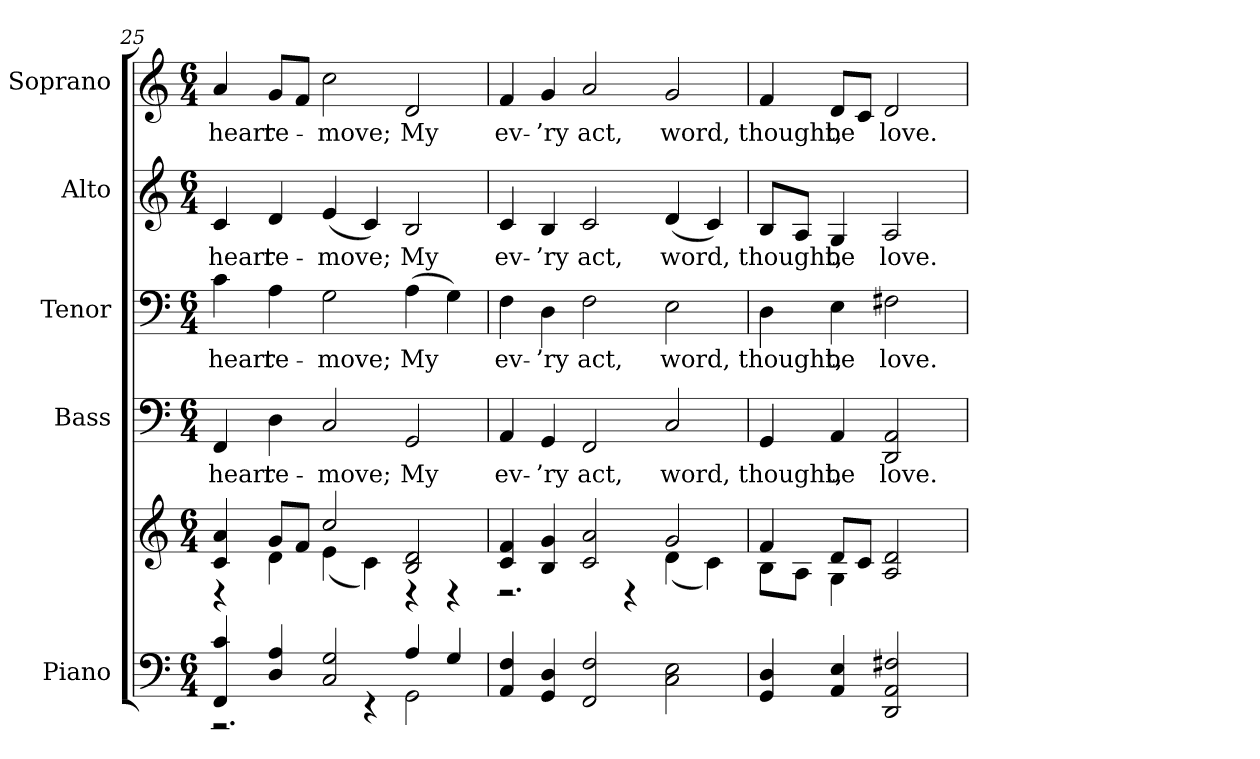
**kern	**kern	**kern	**text	**kern	**text	**kern	**text	**kern	**text
*part5	*part5	*part4	*part4	*part3	*part3	*part2	*part2	*part1	*part1
*staff6	*staff5	*staff4	*staff4	*staff3	*staff3	*staff2	*staff2	*staff1	*staff1
*I"Piano	*	*I"Bass	*	*I"Tenor	*	*I"Alto	*	*I"Soprano	*
*I'Pno.	*	*I'B.	*	*I'T.	*	*I'A.	*	*I'S.	*
*clefF4	*clefG2	*clefF4	*	*clefF4	*	*clefG2	*	*clefG2	*
*k[]	*k[]	*k[]	*	*k[]	*	*k[]	*	*k[]	*
*C:	*C:	*C:	*	*C:	*	*C:	*	*C:	*
*M6/4	*M6/4	*M6/4	*	*M6/4	*	*M6/4	*	*M6/4	*
=25	=25	=25	=25	=25	=25	=25	=25	=25	=25
*^	*^	*	*	*	*	*	*	*	*
!	!	!	!	!	!LO:LY:b:color=#000000	!	!	!	!	!	!
!	!	!	!	!	!	!	!LO:LY:b:color=#000000	!	!	!	!
!	!	!	!	!	!	!	!	!	!LO:LY:b:color=#000000	!	!
!	!	!	!	!	!	!	!	!	!	!	!LO:LY:b:color=#000000
4FFi/ 4ci	2.r	4ci/ 4ai	4r	4FFi/	heart	4ci\	heart	4ci/	heart	4ai/	heart
!	!	!	!	!	!LO:LY:b:color=#000000	!	!	!	!	!	!
!	!	!	!	!	!	!	!LO:LY:b:color=#000000	!	!	!	!
!	!	!	!	!	!	!	!	!	!LO:LY:b:color=#000000	!	!
!	!	!	!	!	!	!	!	!	!	!	!LO:LY:b:color=#000000
4Di/ 4Ai	.	8gi/L	4di\	4Di\	re-	4Ai\	re-	4di/	re-	8gi/L	re-
.	.	8fi/J	.	.	.	.	.	.	.	8fi/J	.
!	!	!	!	!	!LO:LY:b:color=#000000	!	!	!	!	!	!
!	!	!	!	!	!	!	!LO:LY:b:color=#000000	!	!	!	!
!	!	!	!	!	!	!	!	!	!LO:LY:b:color=#000000	!	!
!	!	!	!	!	!	!	!	!	!	!	!LO:LY:b:color=#000000
2Ci/ 2Gi	.	2cci/	(4ei\	2Ci/	-move;	2Gi\	-move;	(4ei/	-move;	2cci\	-move;
.	4r	.	4ci\)	.	.	.	.	4ci/)	.	.	.
!	!	!	!	!	!LO:LY:b:color=#000000	!	!	!	!	!	!
!	!	!	!	!	!	!	!LO:LY:b:color=#000000	!	!	!	!
!	!	!	!	!	!	!	!	!	!LO:LY:b:color=#000000	!	!
!	!	!	!	!	!	!	!	!	!	!	!LO:LY:b:color=#000000
4Ai/	2GGi\	2Bi/ 2di	4r	2GGi/	My	(4Ai\	My	2Bi/	My	2di/	My
4Gi/	.	.	4r	.	.	4Gi\)	.	.	.	.	.
*v	*v	*	*	*	*	*	*	*	*	*	*
!!LO:PB:g=z
=26	=26	=26	=26	=26	=26	=26	=26	=26	=26	=26
!	!	!	!	!LO:LY:b:color=#000000	!	!	!	!	!	!
!	!	!	!	!	!	!LO:LY:b:color=#000000	!	!	!	!
!	!	!	!	!	!	!	!	!LO:LY:b:color=#000000	!	!
!	!	!	!	!	!	!	!	!	!	!LO:LY:b:color=#000000
4AAi/ 4Fi	4ci/ 4fi	2.r	4AAi/	ev-	4Fi\	ev-	4ci/	ev-	4fi/	ev-
!	!	!	!	!LO:LY:b:color=#000000	!	!	!	!	!	!
!	!	!	!	!	!	!LO:LY:b:color=#000000	!	!	!	!
!	!	!	!	!	!	!	!	!LO:LY:b:color=#000000	!	!
!	!	!	!	!	!	!	!	!	!	!LO:LY:b:color=#000000
4GGi/ 4Di	4Bi/ 4gi	.	4GGi/	-’ry	4Di\	-’ry	4Bi/	-’ry	4gi/	-’ry
!	!	!	!	!LO:LY:b:color=#000000	!	!	!	!	!	!
!	!	!	!	!	!	!LO:LY:b:color=#000000	!	!	!	!
!	!	!	!	!	!	!	!	!LO:LY:b:color=#000000	!	!
!	!	!	!	!	!	!	!	!	!	!LO:LY:b:color=#000000
2FFi/ 2Fi	2ci/ 2ai	.	2FFi/	act,	2Fi\	act,	2ci/	act,	2ai/	act,
.	.	4r	.	.	.	.	.	.	.	.
!	!	!	!	!LO:LY:b:color=#000000	!	!	!	!	!	!
!	!	!	!	!	!	!LO:LY:b:color=#000000	!	!	!	!
!	!	!	!	!	!	!	!	!LO:LY:b:color=#000000	!	!
!	!	!	!	!	!	!	!	!	!	!LO:LY:b:color=#000000
2Ci\ 2Ei	2gi/	(4di\	2Ci/	word,	2Ei\	word,	(4di/	word,	2gi/	word,
.	.	4ci\)	.	.	.	.	4ci/)	.	.	.
=27	=27	=27	=27	=27	=27	=27	=27	=27	=27	=27
!	!	!	!	!LO:LY:b:color=#000000	!	!	!	!	!	!
!	!	!	!	!	!	!LO:LY:b:color=#000000	!	!	!	!
!	!	!	!	!	!	!	!	!LO:LY:b:color=#000000	!	!
!	!	!	!	!	!	!	!	!	!	!LO:LY:b:color=#000000
4GGi/ 4Di	4fi/	8Bi\L	4GGi/	thought,	4Di\	thought,	8Bi/L	thought,	4fi/	thought,
.	.	8Ai\J	.	.	.	.	8Ai/J	.	.	.
!	!	!	!	!LO:LY:b:color=#000000	!	!	!	!	!	!
!	!	!	!	!	!	!LO:LY:b:color=#000000	!	!	!	!
!	!	!	!	!	!	!	!	!LO:LY:b:color=#000000	!	!
!	!	!	!	!	!	!	!	!	!	!LO:LY:b:color=#000000
4AAi/ 4Ei	8di/L	4Gi\	4AAi/	be	4Ei\	be	4Gi/	be	8di/L	be
.	8ci/J	.	.	.	.	.	.	.	8ci/J	.
!	!	!	!	!LO:LY:b:color=#000000	!	!	!	!	!	!
!	!	!	!	!	!	!LO:LY:b:color=#000000	!	!	!	!
!	!	!	!	!	!	!	!	!LO:LY:b:color=#000000	!	!
!	!	!	!	!	!	!	!	!	!	!LO:LY:b:color=#000000
2DDi/ 2AAi 2F#Xi	2Ai/ 2di	4ryy	2DDi/ 2AAi	love.	2F#Xi\	love.	2Ai/	love.	2di/	love.
.	.	4ryy	.	.	.	.	.	.	.	.
*	*v	*v	*	*	*	*	*	*	*	*
=	=	=	=	=	=	=	=	=	=
*-	*-	*-	*-	*-	*-	*-	*-	*-	*-
